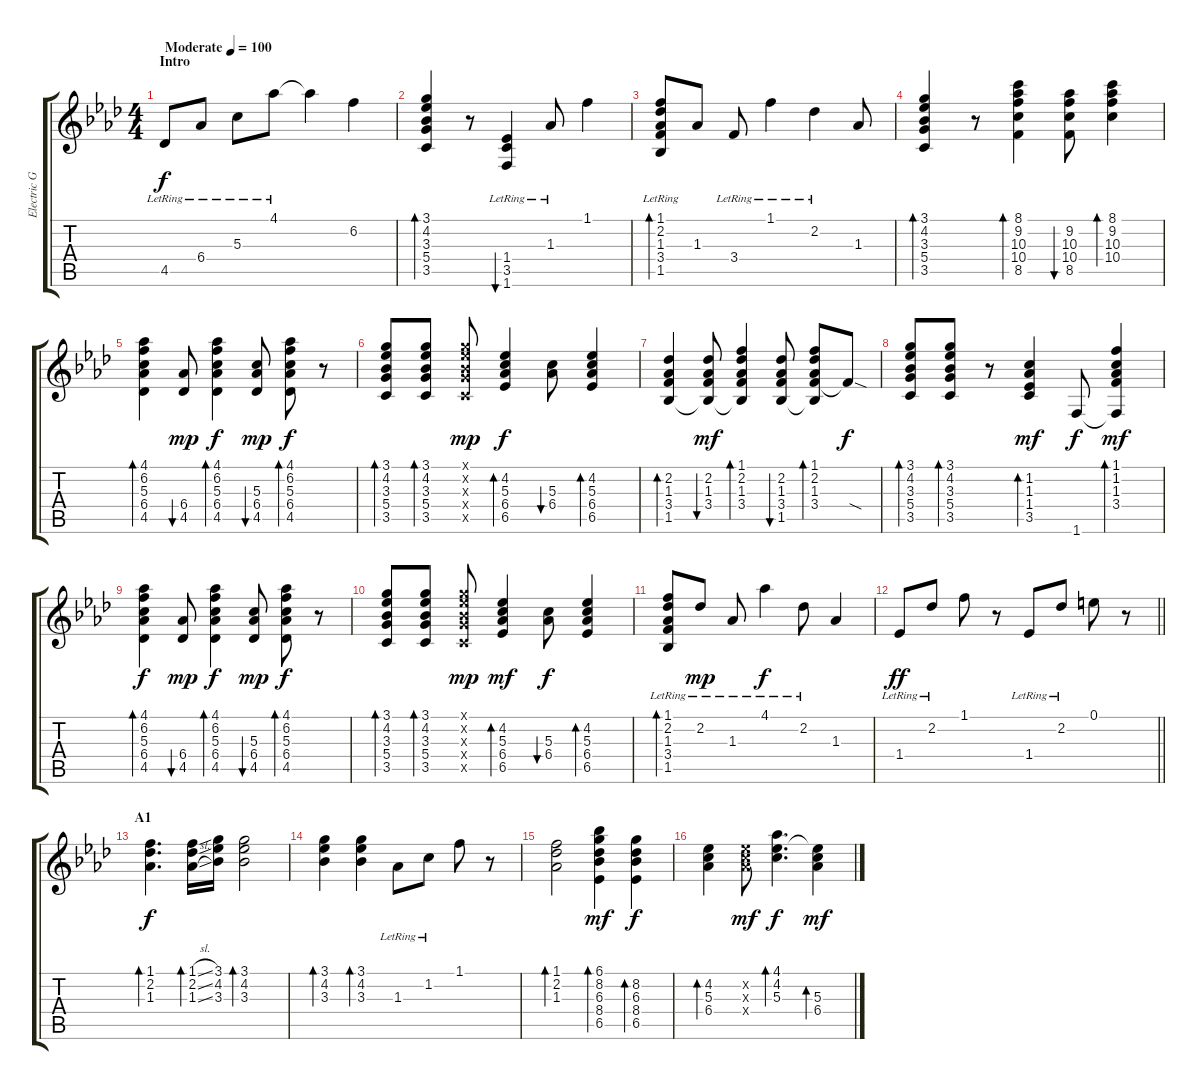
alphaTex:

\track ("Electric Guitar" "Electric G") {instrument acousticguitarsteel}
\staff {score tabs}
\tuning (E4 B3 G3 D3 A2 E2) {hide}
\ts (4 4)
\section ("" "Intro")
\tempo (100 "Moderate")
\clef g2
\ks ab
4.5{lr}.8{dy f instrument acousticguitarsteel} 6.4{lr}.8 5.3{lr}.8 4.1{lr}.8 4.1{t}.4 6.2.4 |
(3.1 4.2 3.3 5.4 3.5).4{bd 60} r.8 (1.4{lr} 3.5{lr} 1.6{lr}).4{bu 30} 1.3{lr}.8 1.1.4 |
(1.1{lr} 2.2{lr} 1.3{lr} 3.4{lr} 1.5{lr}).8{bd 30} 1.3.8 3.4{lr}.8 1.1{lr}.4 2.2{lr}.4 1.3.8 |
(3.1 4.2 3.3 5.4 3.5).4{bd 60} r.8 (8.1 9.2 10.3 10.4 8.5).4{bd 30} (9.2 10.3 10.4 8.5).8{bu 30} (8.1 9.2 10.3 10.4).4{bd 30} |
(4.1 6.2 5.3 6.4 4.5).4{bd 60} (6.4 4.5).8{bu 60 dy mp} (4.1 6.2 5.3 6.4 4.5).4{bd 60 dy f} (5.3 6.4 4.5).8{bu 60 dy mp} (4.1 6.2 5.3 6.4 4.5).8{bd 60 dy f} r.8 |
(3.1 4.2 3.3 5.4 3.5).8{bd 60} (3.1 4.2 3.3 5.4 3.5).8{bd 60} (3.1{x} 4.2{x} 3.3{x} 5.4{x} 3.5{x}).8{dy mp} (4.2 5.3 6.4 6.5).4{bd 60 dy f} (5.3 6.4).8{bu 60} (4.2 5.3 6.4 6.5).4{bd 30} |
(2.2 1.3 3.4 1.5).4{bd 30} (2.2 1.3 3.4 1.5{t}).8{bu 30 dy mf} (1.1 2.2 1.3 3.4 1.5{t}).4{bd 30} (2.2 1.3 3.4 1.5).8{bu 30} (1.1 2.2 1.3 3.4 1.5{t}).8{bd 30} 3.4{sod t}.8{dy f} |
(3.1 4.2 3.3 5.4 3.5).8{bd 60} (3.1 4.2 3.3 5.4 3.5).8{bd 60} r.8 (1.2 1.3 1.4 3.5).4{bd 60 dy mf} 1.6.8{dy f} (1.1 1.2 1.3 3.4 1.6{t}).4{bd 30 dy mf} |
(4.1 6.2 5.3 6.4 4.5).4{bd 60 dy f} (6.4 4.5).8{bu 60 dy mp} (4.1 6.2 5.3 6.4 4.5).4{bd 60 dy f} (5.3 6.4 4.5).8{bu 60 dy mp} (4.1 6.2 5.3 6.4 4.5).8{bd 60 dy f} r.8 |
(3.1 4.2 3.3 5.4 3.5).8{bd 60} (3.1 4.2 3.3 5.4 3.5).8{bd 60} (3.1{x} 4.2{x} 3.3{x} 5.4{x} 3.5{x}).8{dy mp} (4.2 5.3 6.4 6.5).4{bd 60 dy mf} (5.3 6.4).8{bu 60 dy f} (4.2 5.3 6.4 6.5).4{bd 30} |
(1.1{lr} 2.2{lr} 1.3{lr} 3.4{lr} 1.5{lr}).8{bd 60} 2.2{lr}.8{dy mp} 1.3{lr}.8 4.1{lr}.4{dy f} 2.2{lr}.8 1.3.4 |
\barLineRight lightlight
1.4{lr}.8{dy ff} 2.2{lr}.8 1.1.8 r.8 1.4{lr}.8 2.2{lr}.8 0.1.8 r.8 |
\section ("" "A1")
(1.1 2.2 1.3).4{d bd 30 dy f} (1.1{sl} 2.2{sl} 1.3{sl}).16{bd 30} (3.1 4.2 3.3).16 (3.1 4.2 3.3).2{bd 30} |
(3.1 4.2 3.3).4{bd 30} (3.1 4.2 3.3).4{bd 30} 1.3{lr}.8 1.2{lr}.8 1.1.8 r.8 |
(1.1 2.2 1.3).2{bd 30} (6.1 8.2 6.3 8.4 6.5).4{bd 30 dy mf} (8.2 6.3 8.4 6.5).4{bd 30 dy f} |
(4.2 5.3 6.4).4{bd 30} (4.2{x} 5.3{x} 6.4{x}).8{dy mf} (4.1 4.2 5.3).4{d bd 30 dy f} (4.2{t} 5.3 6.4).4{bd 30 dy mf}
